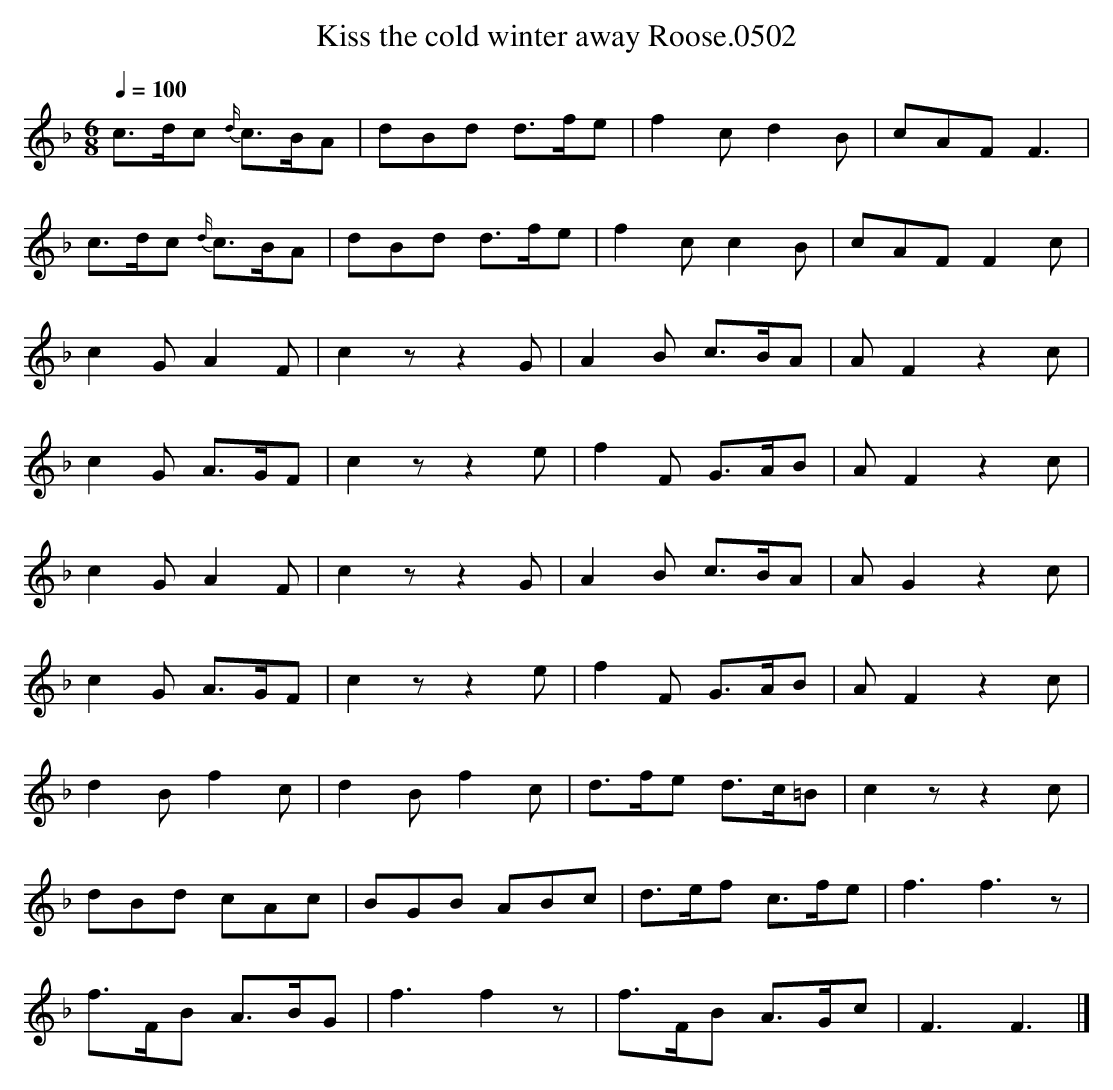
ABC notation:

X:1
T:Kiss the cold winter away Roose.0502
M:6/8
L:1/8
Q:1/4=100
K:F
c>dc {d/}c>BA|dBd d>fe|f2cd2B|cAFF3|
c>dc {d/}c>BA|dBd d>fe|f2cc2B|cAFF2c|
c2GA2F|c2zz2G|A2B c>BA|AF2z2c|
c2G A>GF|c2zz2e|f2F G>AB|AF2z2c|
c2GA2F|c2zz2G|A2B c>BA|AG2z2c|
c2G A>GF|c2zz2e|f2F G>AB|AF2z2c|
d2Bf2c|d2Bf2c|d>fe d>c=B|c2zz2c|
dBd cAc|BGB ABc|d>ef c>fe|f3f3z|
f>FB A>BG|f3f2z|f>FB A>Gc|F3F3|]
